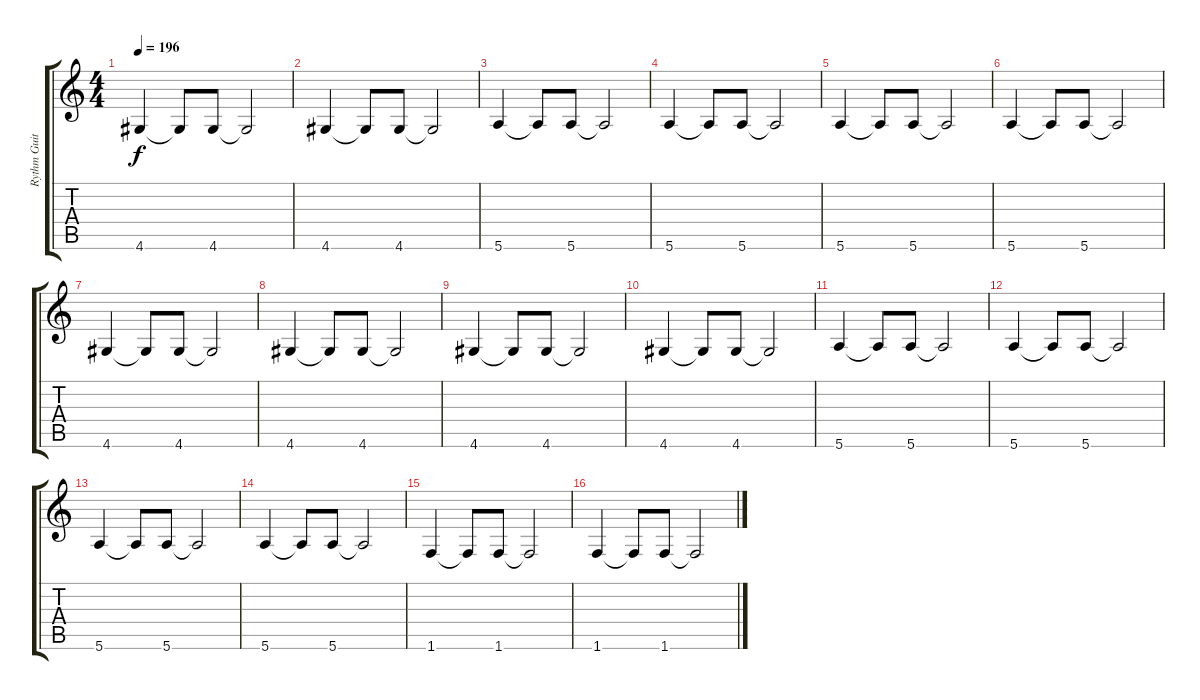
\track ("Rythm Guitar" "Rythm Guit") {instrument distortionguitar}
\staff {score tabs}
\tuning (E4 B3 G3 D3 A2 E2) {hide}
\ts (4 4)
\tempo 196
\clef g2
\ks c
4.6.4{dy f} 4.6{t}.8 4.6.8 4.6{t}.2 |
4.6.4 4.6{t}.8 4.6.8 4.6{t}.2 |
5.6.4 5.6{t}.8 5.6.8 5.6{t}.2 |
5.6.4 5.6{t}.8 5.6.8 5.6{t}.2 |
5.6.4 5.6{t}.8 5.6.8 5.6{t}.2 |
5.6.4 5.6{t}.8 5.6.8 5.6{t}.2 |
4.6.4 4.6{t}.8 4.6.8 4.6{t}.2 |
4.6.4 4.6{t}.8 4.6.8 4.6{t}.2 |
4.6.4 4.6{t}.8 4.6.8 4.6{t}.2 |
4.6.4 4.6{t}.8 4.6.8 4.6{t}.2 |
5.6.4 5.6{t}.8 5.6.8 5.6{t}.2 |
5.6.4 5.6{t}.8 5.6.8 5.6{t}.2 |
5.6.4 5.6{t}.8 5.6.8 5.6{t}.2 |
5.6.4 5.6{t}.8 5.6.8 5.6{t}.2 |
1.6.4 1.6{t}.8 1.6.8 1.6{t}.2 |
1.6.4 1.6{t}.8 1.6.8 1.6{t}.2
